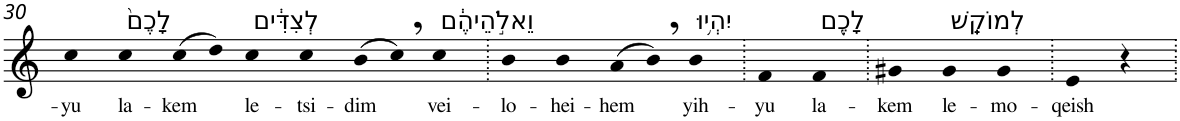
**kern	**text
*part1	*part1
*staff1	*staff1
*I"Piano	*
*I'Pno	*
!!LO:PB:g=z
*clefG2	*
*k[]	*
=30	=30
!	!LO:LY:b
4cc	-yu
!LO:TX:a:t=לָכֶם֙	!
!	!LO:LY:b
4cc	la-
!	!LO:LY:b
(>8cc	-kem
8dd)	.
!LO:TX:a:t=לְצִדִּ֔ים	!
!	!LO:LY:b
4cc	le-
!	!LO:LY:b
4cc	-tsi-
!	!LO:LY:b
(>8b	-dim
8cc,)	.
!LO:TX:a:t=וֵאלֹ֣הֵיהֶ֔ם	!
!	!LO:LY:b
4cc	vei-
=31.	=31.
!	!LO:LY:b
4b	-lo-
!	!LO:LY:b
4b	-hei-
!	!LO:LY:b
(>8a	-hem
8b,)	.
!LO:TX:a:t=יִהְי֥וּ	!
!	!LO:LY:b
4b	yih-
=32.	=32.
!	!LO:LY:b
4f	-yu
!LO:TX:a:t=לָכֶ֖ם	!
!	!LO:LY:b
4f	la-
=33.	=33.
!	!LO:LY:b
4g#X	-kem
!LO:TX:a:t=לְמוֹקֵֽשׁ	!
!	!LO:LY:b
4g#	le-
!	!LO:LY:b
4g#	-mo-
=34.	=34.
!	!LO:LY:b
4e	-qeish
4r	.
=.	=.
*-	*-
